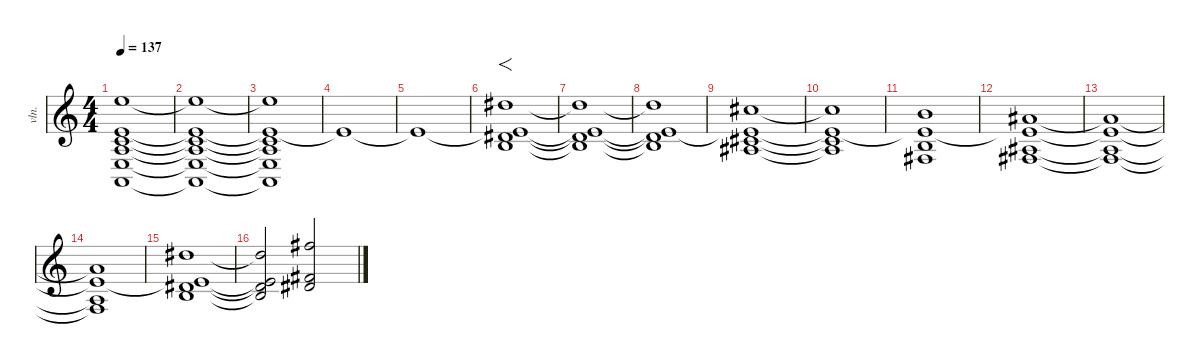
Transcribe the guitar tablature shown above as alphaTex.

\defaultSystemsLayout 4
\hideDynamics
\bracketExtendMode nobrackets
\otherSystemsTrackNameOrientation horizontal
\track ("Per Wiberg" "vln.") {instrument stringensemble1}
\staff {score}
\tuning (E4 B3 G3 D3 A2 E2)
\ts (4 4)
\section ("" "")
\tempo 137
\clef g2
\ks c
(12.1{t} 5.2{t} 5.3{t} 7.4{t} 7.5{t} 5.6{t}).1{dy f beam Up} |
(12.1{t} 5.2{t} 5.3{t} 7.4{t} 7.5{t} 5.6{t}).1{beam Up} |
(12.1{t} 5.2{t} 5.3{t} 7.4{t} 7.5{t} 5.6{t}).1{beam Up} |
5.2{t}.1{dy mf beam Up} |
5.2{t}.1{beam Up} |
(11.1{acc #} 8.3{acc #} 9.4 5.2{t}).1{f dy f beam Up} |
(11.1{t acc #} 8.3{t acc #} 9.4{t} 5.2{t}).1{beam Up} |
(11.1{t acc #} 8.3{t acc #} 9.4{t} 5.2{t}).1{beam Up} |
(9.1{acc #} 6.3{acc #} 8.4{acc #} 5.2{t}).1{beam Up} |
(9.1{t acc #} 6.3{t acc #} 8.4{t acc #} 5.2{t}).1{beam Up} |
(7.1 4.3 4.4{acc #} 5.2{t}).1{beam Up} |
(6.1{acc #} 3.3{acc #} 4.4{acc #} 5.2{t}).1{beam Up} |
(6.1{t acc #} 3.3{t acc #} 4.4{t acc #} 5.2{t}).1{beam Up} |
(6.1{t acc #} 3.3{t acc #} 4.4{t acc #} 5.2{t}).1{beam Up} |
(11.1{acc #} 8.3{acc #} 9.4 5.2{t}).1{beam Up} |
(11.1{t acc #} 5.2{t} 8.3{t acc #} 9.4{t}).2{beam Up} (14.1{acc #} 11.3{acc #} 13.4{acc #}).2{beam Up}
